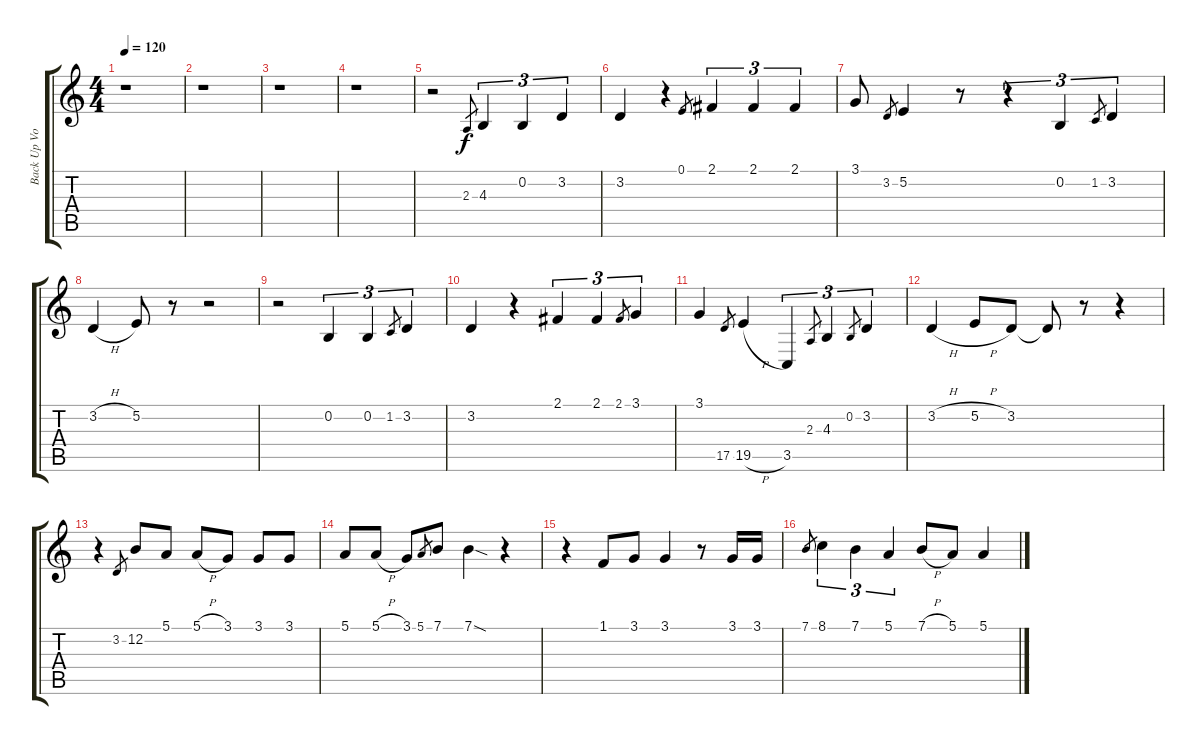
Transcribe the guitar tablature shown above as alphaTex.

\track ("Back Up Vocals" "Back Up Vo") {instrument synthvoice}
\staff {score tabs}
\tuning (E4 B3 G3 D3 A2 E2) {hide}
\ts (4 4)
\tempo 120
\clef g2
\ks c
r.1{dy f instrument synthvoice} |
r.1 |
r.1 |
r.1 |
r.2 2.3.8{gr} 4.3.4{tu (3 2)} 0.2.4{tu (3 2)} 3.2.4{tu (3 2)} |
3.2.4 r.4 0.1.8{gr} 2.1.4{tu (3 2)} 2.1.4{tu (3 2)} 2.1.4{tu (3 2)} |
3.1.8 3.2.8{gr} 5.2.4 r.8 r.4{tu (3 2)} 0.2.4{tu (3 2)} 1.2.8{gr} 3.2.4{tu (3 2)} |
3.2{h}.4 5.2.8 r.8 r.2 |
r.2 0.2.4{tu (3 2)} 0.2.4{tu (3 2)} 1.2.8{gr} 3.2.4{tu (3 2)} |
3.2.4 r.4 2.1.4{tu (3 2)} 2.1.4{tu (3 2)} 2.1.8{gr} 3.1.4{tu (3 2)} |
3.1.4 17.5.8{gr} 19.5{h}.4 3.5.4{tu (3 2)} 2.3.8{gr} 4.3.4{tu (3 2)} 0.2.8{gr} 3.2.4{tu (3 2)} |
3.2{h}.4 5.2{h}.8 3.2.8 3.2{t}.8 r.8 r.4 |
r.4 3.2.8{gr} 12.2.8 5.1.8 5.1{h}.8 3.1.8 3.1.8 3.1.8 |
5.1.8 5.1{h}.8 3.1.8 5.1.8{gr} 7.1.8 7.1{sod}.4 r.4 |
r.4 1.1.8 3.1.8 3.1.4 r.8 3.1.16 3.1.16 |
7.1.8{gr} 8.1.4{tu (3 2)} 7.1.4{tu (3 2)} 5.1.4{tu (3 2)} 7.1{h}.8 5.1.8 5.1.4
